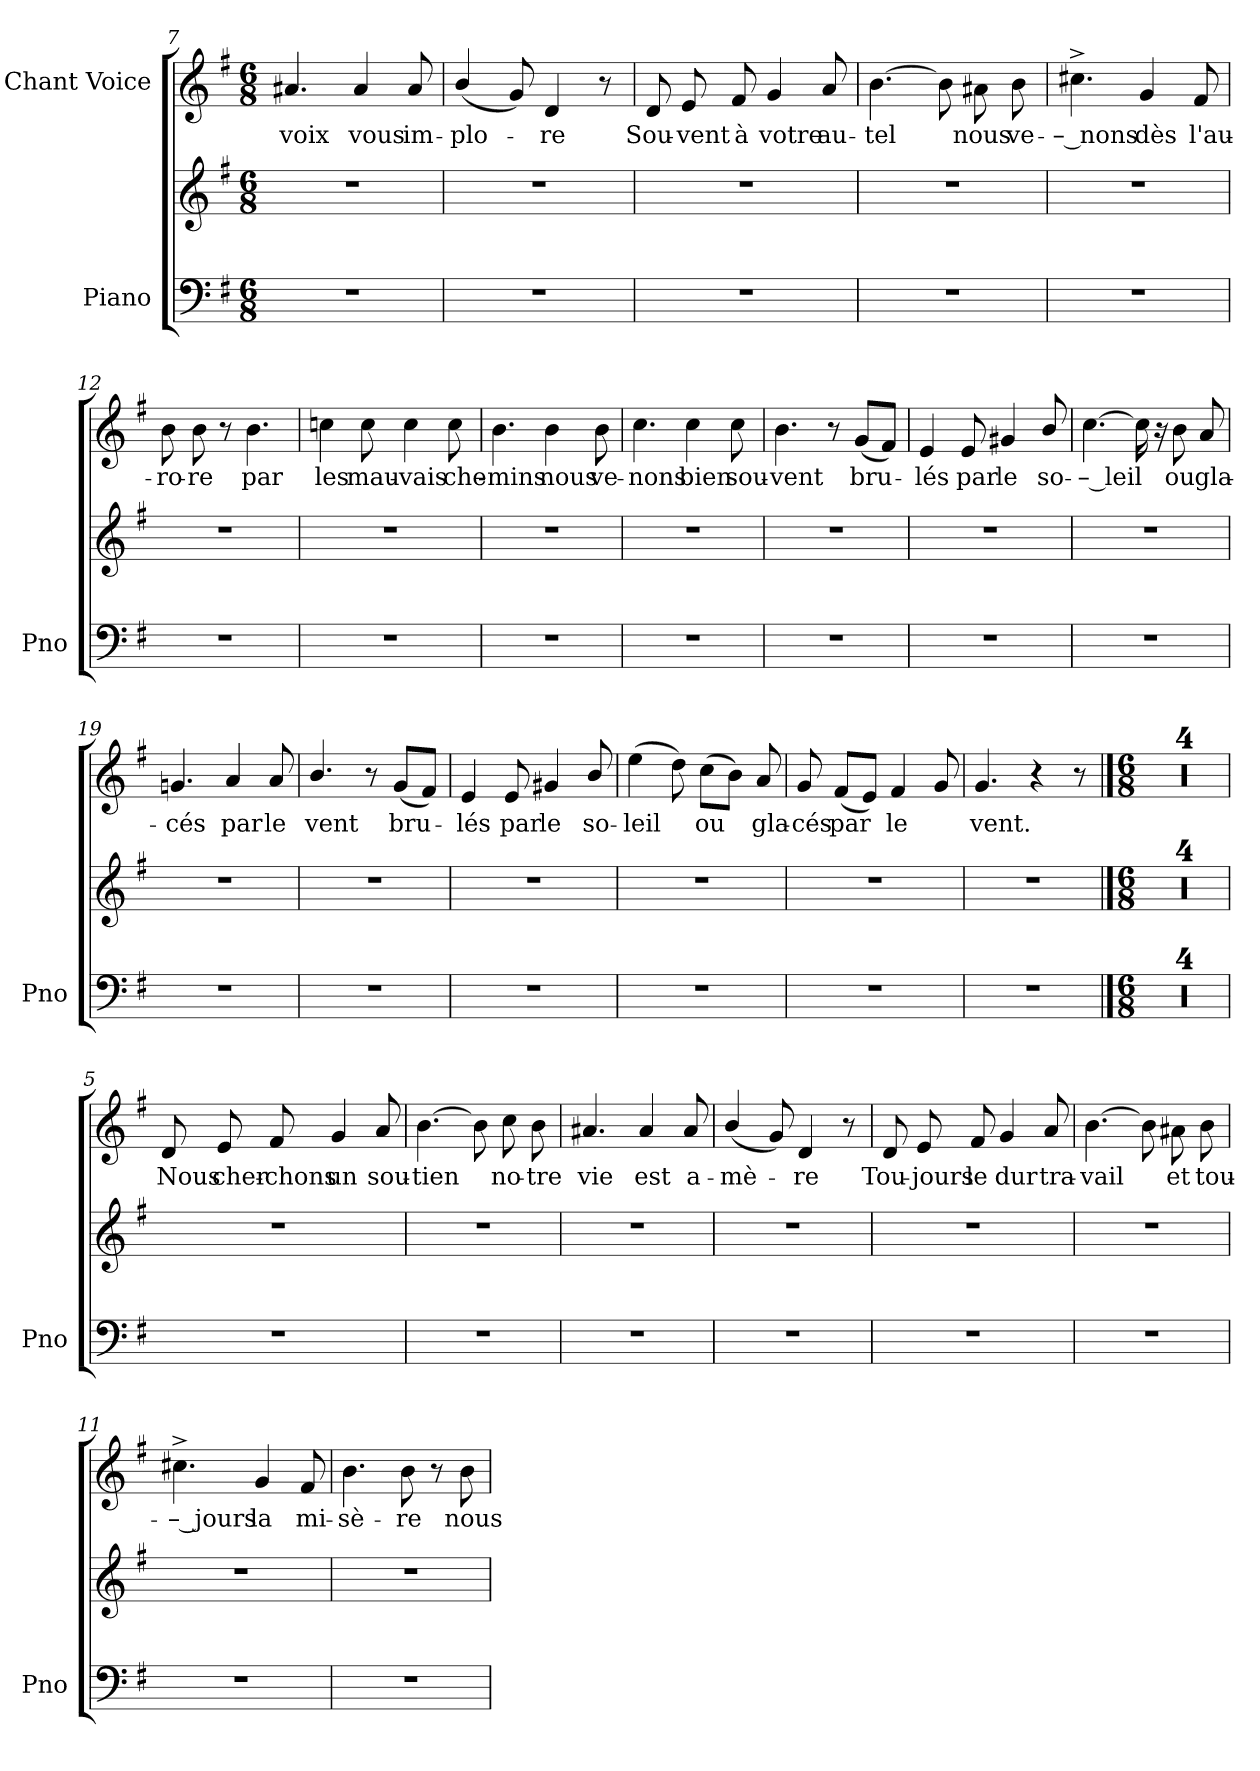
**kern	**kern	**kern	**text
*part2	*part2	*part1	*part1
*staff3	*staff2	*staff1	*staff1
*I"Piano	*	*I"Chant Voice	*
*I'Pno	*	*	*
*clefF4	*clefG2	*clefG2	*
*k[f#]	*k[f#]	*k[f#]	*
*M6/8	*M6/8	*M6/8	*
=7	=7	=7	=7
2.r	2.r	4.a#X/	voix
.	.	4a#/	vous
.	.	8a#/	im-
=8	=8	=8	=8
2.r	2.r	(4b/	-plo-
.	.	8g/)	.
.	.	4d/	-re
.	.	8r	.
=9	=9	=9	=9
2.r	2.r	8d/	Sou-
.	.	8e/	-vent
.	.	8f#/	à
.	.	4g/	votre
.	.	8a/	au-
=10	=10	=10	=10
2.r	2.r	[4.b\	-tel
.	.	8b\]	.
.	.	8a#X\	nous
.	.	8b\	ve-
=11	=11	=11	=11
2.r	2.r	4.cc#X^\	-– nons
.	.	4g/	dès
.	.	8f#/	l'au-
=12	=12	=12	=12
2.r	2.r	8b\	-ro-
.	.	8b\	-re
.	.	8r	.
.	.	4.b\	par
=13	=13	=13	=13
2.r	2.r	4ccn\	les
.	.	8cc\	mau-
.	.	4cc\	-vais
.	.	8cc\	che-
=14	=14	=14	=14
2.r	2.r	4.b\	-mins
.	.	4b\	nous
.	.	8b\	ve-
=15	=15	=15	=15
2.r	2.r	4.cc\	-nons
.	.	4cc\	bien
.	.	8cc\	sou-
=16	=16	=16	=16
2.r	2.r	4.b\	-vent
.	.	8r	.
.	.	(8g/L	bru-
.	.	8f#/J)	.
=17	=17	=17	=17
2.r	2.r	4e/	-lés
.	.	8e/	par
.	.	4g#X/	le
.	.	8b/	so-
=18	=18	=18	=18
2.r	2.r	[4.cc\	-– leil
.	.	16cc\]	.
.	.	16r	.
.	.	8b\	ou
.	.	8a/	gla-
=19	=19	=19	=19
2.r	2.r	4.gn/	-cés
.	.	4a/	par
.	.	8a/	le
=20	=20	=20	=20
2.r	2.r	4.b/	vent
.	.	8r	.
.	.	(8g/L	bru-
.	.	8f#/J)	.
=21	=21	=21	=21
2.r	2.r	4e/	-lés
.	.	8e/	par
.	.	4g#X/	le
.	.	8b/	so-
=22	=22	=22	=22
2.r	2.r	(4ee\	-leil
.	.	8dd\)	.
.	.	(8cc\L	ou
.	.	8b\J)	.
.	.	8a/	gla-
=23	=23	=23	=23
2.r	2.r	8g/	-cés
.	.	(8f#/L	par
.	.	8e/J)	.
.	.	4f#/	le
.	.	8g/	.
=24	=24	=24	=24
2.r	2.r	4.g/	vent.
.	.	4r	.
.	.	8r	.
==1	==1	==1	==1
*M6/8	*M6/8	*M6/8	*
2.r	2.r	2.r	.
=2	=2	=2	=2
2.r	2.r	2.r	.
=3	=3	=3	=3
2.r	2.r	2.r	.
=4	=4	=4	=4
2.r	2.r	2.r	.
=5	=5	=5	=5
2.r	2.r	8d/	Nous
.	.	8e/	cher-
.	.	8f#/	-chons
.	.	4g/	un
.	.	8a/	sou-
=6	=6	=6	=6
2.r	2.r	[4.b\	-tien
.	.	8b\]	.
.	.	8cc\	no-
.	.	8b\	-tre
=7	=7	=7	=7
2.r	2.r	4.a#X/	vie
.	.	4a#/	est
.	.	8a#/	a-
=8	=8	=8	=8
2.r	2.r	(4b/	-mè-
.	.	8g/)	.
.	.	4d/	-re
.	.	8r	.
=9	=9	=9	=9
2.r	2.r	8d/	Tou-
.	.	8e/	-jours
.	.	8f#/	le
.	.	4g/	dur
.	.	8a/	tra-
=10	=10	=10	=10
2.r	2.r	[4.b\	-vail
.	.	8b\]	.
.	.	8a#X\	et
.	.	8b\	tou-
=11	=11	=11	=11
2.r	2.r	4.cc#X^\	-– jours
.	.	4g/	la
.	.	8f#/	mi-
=12	=12	=12	=12
2.r	2.r	4.b\	-sè-
.	.	8b\	-re
.	.	8r	.
.	.	8b\	nous
=	=	=	=
*-	*-	*-	*-
